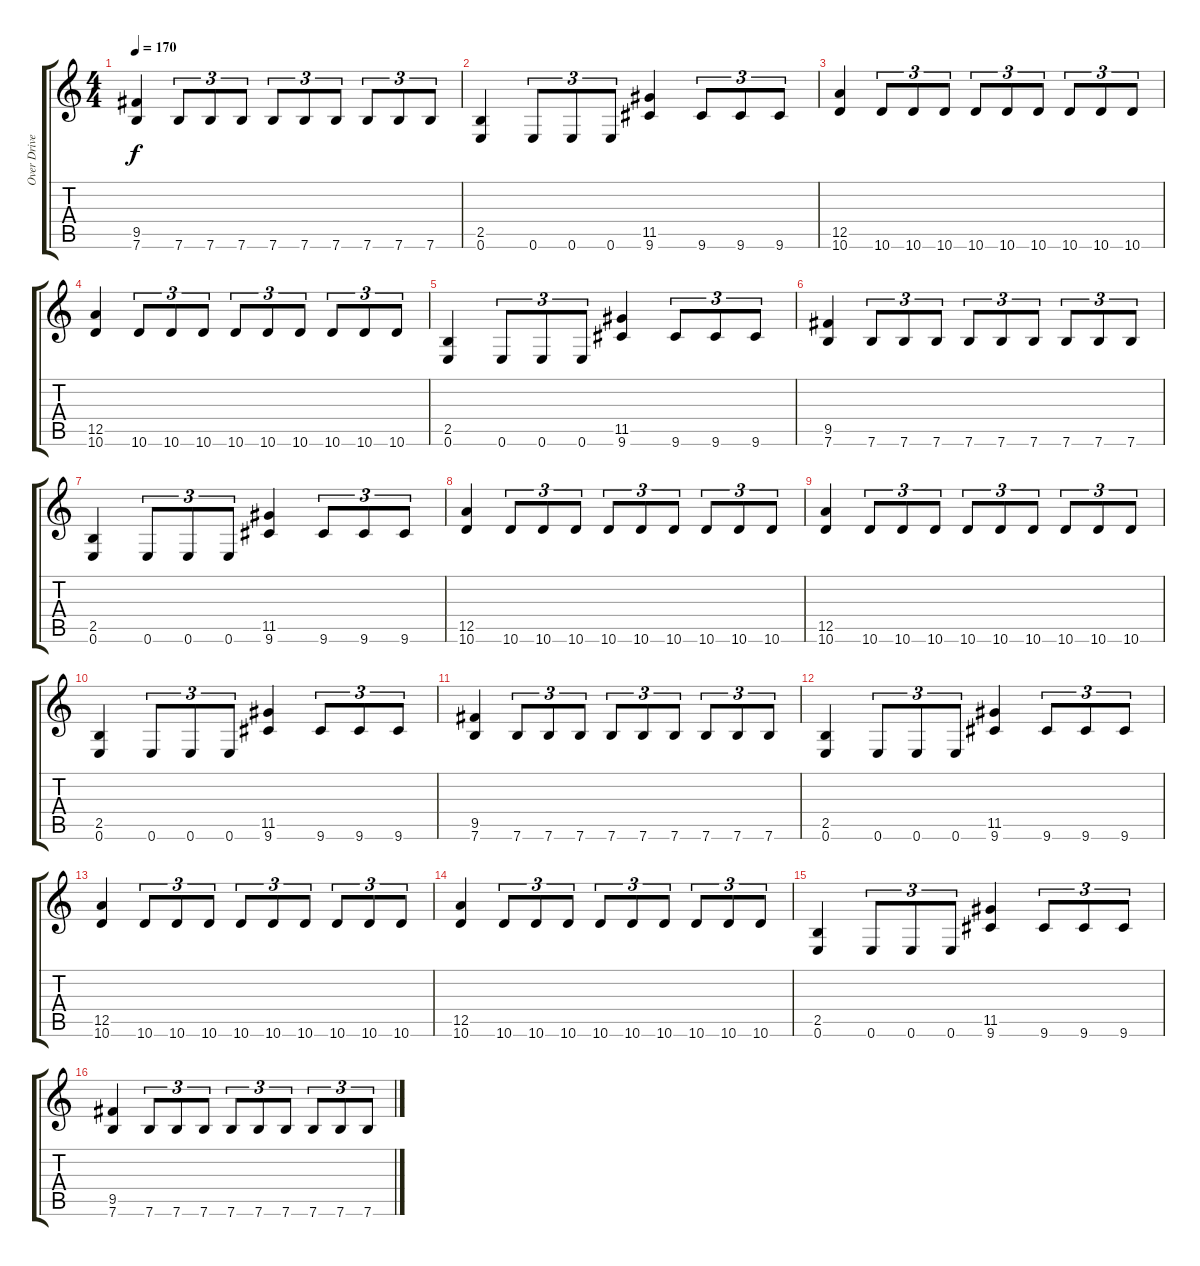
\track ("Over Driven Guitar" "Over Drive") {instrument overdrivenguitar}
\staff {score tabs}
\tuning (E4 B3 G3 D3 A2 E2) {hide}
\ts (4 4)
\tempo 170
\clef g2
\ks c
(9.5 7.6).4{dy f} 7.6.8{tu (3 2)} 7.6.8{tu (3 2)} 7.6.8{tu (3 2)} 7.6.8{tu (3 2)} 7.6.8{tu (3 2)} 7.6.8{tu (3 2)} 7.6.8{tu (3 2)} 7.6.8{tu (3 2)} 7.6.8{tu (3 2)} |
(2.5 0.6).4 0.6.8{tu (3 2)} 0.6.8{tu (3 2)} 0.6.8{tu (3 2)} (11.5 9.6).4 9.6.8{tu (3 2)} 9.6.8{tu (3 2)} 9.6.8{tu (3 2)} |
(12.5 10.6).4 10.6.8{tu (3 2)} 10.6.8{tu (3 2)} 10.6.8{tu (3 2)} 10.6.8{tu (3 2)} 10.6.8{tu (3 2)} 10.6.8{tu (3 2)} 10.6.8{tu (3 2)} 10.6.8{tu (3 2)} 10.6.8{tu (3 2)} |
(12.5 10.6).4 10.6.8{tu (3 2)} 10.6.8{tu (3 2)} 10.6.8{tu (3 2)} 10.6.8{tu (3 2)} 10.6.8{tu (3 2)} 10.6.8{tu (3 2)} 10.6.8{tu (3 2)} 10.6.8{tu (3 2)} 10.6.8{tu (3 2)} |
(2.5 0.6).4 0.6.8{tu (3 2)} 0.6.8{tu (3 2)} 0.6.8{tu (3 2)} (11.5 9.6).4 9.6.8{tu (3 2)} 9.6.8{tu (3 2)} 9.6.8{tu (3 2)} |
(9.5 7.6).4 7.6.8{tu (3 2)} 7.6.8{tu (3 2)} 7.6.8{tu (3 2)} 7.6.8{tu (3 2)} 7.6.8{tu (3 2)} 7.6.8{tu (3 2)} 7.6.8{tu (3 2)} 7.6.8{tu (3 2)} 7.6.8{tu (3 2)} |
(2.5 0.6).4 0.6.8{tu (3 2)} 0.6.8{tu (3 2)} 0.6.8{tu (3 2)} (11.5 9.6).4 9.6.8{tu (3 2)} 9.6.8{tu (3 2)} 9.6.8{tu (3 2)} |
(12.5 10.6).4 10.6.8{tu (3 2)} 10.6.8{tu (3 2)} 10.6.8{tu (3 2)} 10.6.8{tu (3 2)} 10.6.8{tu (3 2)} 10.6.8{tu (3 2)} 10.6.8{tu (3 2)} 10.6.8{tu (3 2)} 10.6.8{tu (3 2)} |
(12.5 10.6).4 10.6.8{tu (3 2)} 10.6.8{tu (3 2)} 10.6.8{tu (3 2)} 10.6.8{tu (3 2)} 10.6.8{tu (3 2)} 10.6.8{tu (3 2)} 10.6.8{tu (3 2)} 10.6.8{tu (3 2)} 10.6.8{tu (3 2)} |
(2.5 0.6).4 0.6.8{tu (3 2)} 0.6.8{tu (3 2)} 0.6.8{tu (3 2)} (11.5 9.6).4 9.6.8{tu (3 2)} 9.6.8{tu (3 2)} 9.6.8{tu (3 2)} |
(9.5 7.6).4 7.6.8{tu (3 2)} 7.6.8{tu (3 2)} 7.6.8{tu (3 2)} 7.6.8{tu (3 2)} 7.6.8{tu (3 2)} 7.6.8{tu (3 2)} 7.6.8{tu (3 2)} 7.6.8{tu (3 2)} 7.6.8{tu (3 2)} |
(2.5 0.6).4 0.6.8{tu (3 2)} 0.6.8{tu (3 2)} 0.6.8{tu (3 2)} (11.5 9.6).4 9.6.8{tu (3 2)} 9.6.8{tu (3 2)} 9.6.8{tu (3 2)} |
(12.5 10.6).4 10.6.8{tu (3 2)} 10.6.8{tu (3 2)} 10.6.8{tu (3 2)} 10.6.8{tu (3 2)} 10.6.8{tu (3 2)} 10.6.8{tu (3 2)} 10.6.8{tu (3 2)} 10.6.8{tu (3 2)} 10.6.8{tu (3 2)} |
(12.5 10.6).4 10.6.8{tu (3 2)} 10.6.8{tu (3 2)} 10.6.8{tu (3 2)} 10.6.8{tu (3 2)} 10.6.8{tu (3 2)} 10.6.8{tu (3 2)} 10.6.8{tu (3 2)} 10.6.8{tu (3 2)} 10.6.8{tu (3 2)} |
(2.5 0.6).4 0.6.8{tu (3 2)} 0.6.8{tu (3 2)} 0.6.8{tu (3 2)} (11.5 9.6).4 9.6.8{tu (3 2)} 9.6.8{tu (3 2)} 9.6.8{tu (3 2)} |
(9.5 7.6).4 7.6.8{tu (3 2)} 7.6.8{tu (3 2)} 7.6.8{tu (3 2)} 7.6.8{tu (3 2)} 7.6.8{tu (3 2)} 7.6.8{tu (3 2)} 7.6.8{tu (3 2)} 7.6.8{tu (3 2)} 7.6.8{tu (3 2)}
